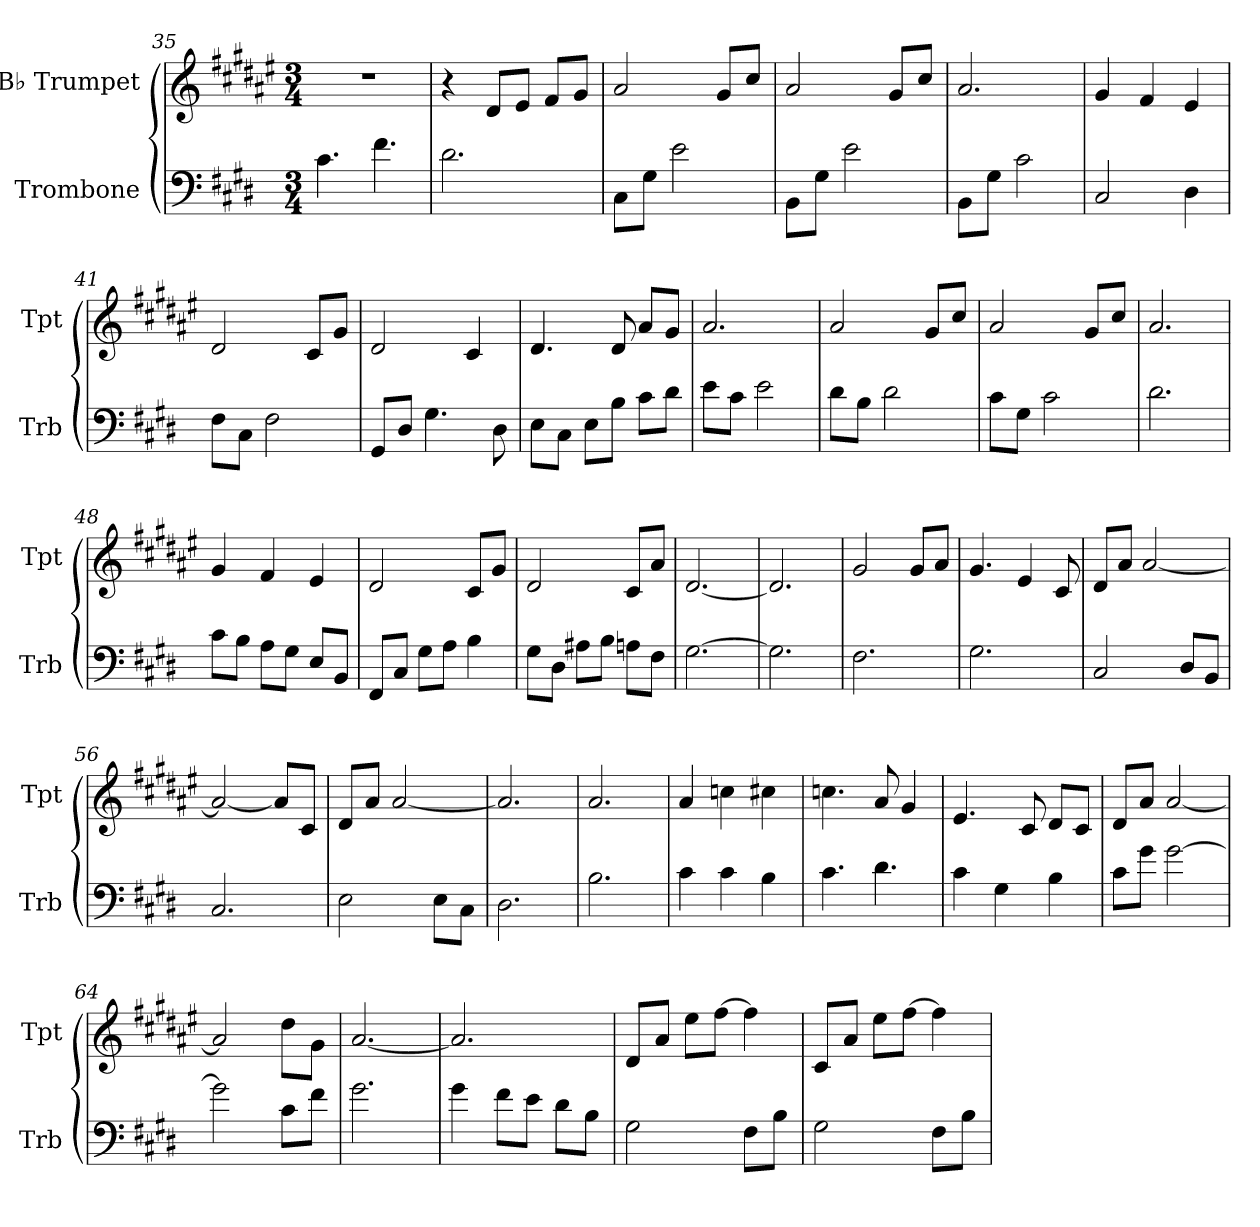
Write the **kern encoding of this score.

**kern	**kern
*part2	*part1
*staff2	*staff1
*I"Trombone	*I"B♭ Trumpet
*I'Trb	*I'Tpt
*clefF4	*clefG2
*	*ITrd1c2
*k[f#c#g#d#]	*k[f#c#g#d#]
*M3/4	*M3/4
=35	=35
4.c#\	2.r
4.f#\	.
!!LO:PB:g=z
=36	=36
2.d#\	4r
.	8c#/L
.	8d#/J
.	8e/L
.	8f#/J
=37	=37
8C#\L	2g#/
8G#\J	.
2e\	.
.	8f#/L
.	8b/J
=38	=38
8BB\L	2g#/
8G#\J	.
2e\	.
.	8f#/L
.	8b/J
=39	=39
8BB\L	2.g#/
8G#\J	.
2c#\	.
=40	=40
2C#/	4f#/
.	4e/
4D#\	4d#/
=41	=41
8F#\L	2c#/
8C#\J	.
2F#\	.
.	8B/L
.	8f#/J
=42	=42
8GG#/L	2c#/
8D#/J	.
4.G#\	.
.	4B/
8D#\	.
=43	=43
8E\L	4.c#/
8C#\J	.
8E\L	.
8B\J	8c#/
8c#\L	8g#/L
8d#\J	8f#/J
!!LO:LB:g=z
=44	=44
8e\L	2.g#/
8c#\J	.
2e\	.
=45	=45
8d#\L	2g#/
8B\J	.
2d#\	.
.	8f#/L
.	8b/J
=46	=46
8c#\L	2g#/
8G#\J	.
2c#\	.
.	8f#/L
.	8b/J
=47	=47
2.d#\	2.g#/
=48	=48
8c#\L	4f#/
8B\J	.
8A\L	4e/
8G#\J	.
8E/L	4d#/
8BB/J	.
=49	=49
8FF#/L	2c#/
8C#/J	.
8G#\L	.
8A\J	.
4B\	8B/L
.	8f#/J
=50	=50
8G#\L	2c#/
8D#\J	.
8A#X\L	.
8B\J	.
8An\L	8B/L
8F#\J	8g#/J
=51	=51
[2.G#\	[2.c#/
!!LO:LB:g=z
=52	=52
2.G#\]	2.c#/]
=53	=53
2.F#\	2f#/
.	8f#/L
.	8g#/J
=54	=54
2.G#\	4.f#/
.	4d#/
.	8B/
=55	=55
2C#/	8c#/L
.	8g#/J
.	[2g#/
8D#/L	.
8BB/J	.
=56	=56
2.C#/	2g#/_
.	8g#/L]
.	8B/J
=57	=57
2E\	8c#/L
.	8g#/J
.	[2g#/
8E\L	.
8C#\J	.
=58	=58
2.D#\	2.g#/]
=59	=59
2.B\	2.g#/
=60	=60
4c#\	4g#/
4c#\	4b-X\
4B\	4bn\
=61	=61
4.c#\	4.b-X\
4.d#\	8g#/
.	4f#/
!!LO:LB:g=z
=62	=62
4c#\	4.d#/
4G#\	.
.	8B/
4B\	8c#/L
.	8B/J
=63	=63
8c#\L	8c#/L
8g#\J	8g#/J
[2g#\	[2g#/
=64	=64
2g#\]	2g#/]
8c#\L	8cc#\L
8f#\J	8f#\J
=65	=65
2.g#\	[2.g#/
=66	=66
4g#\	2.g#/]
8f#\L	.
8e\J	.
8d#\L	.
8B\J	.
=67	=67
2G#\	8c#/L
.	8g#/J
.	8dd#\L
.	[8ee\J
8F#\L	4ee\]
8B\J	.
=68	=68
2G#\	8B/L
.	8g#/J
.	8dd#\L
.	[8ee\J
8F#\L	4ee\]
8B\J	.
=	=
*-	*-
